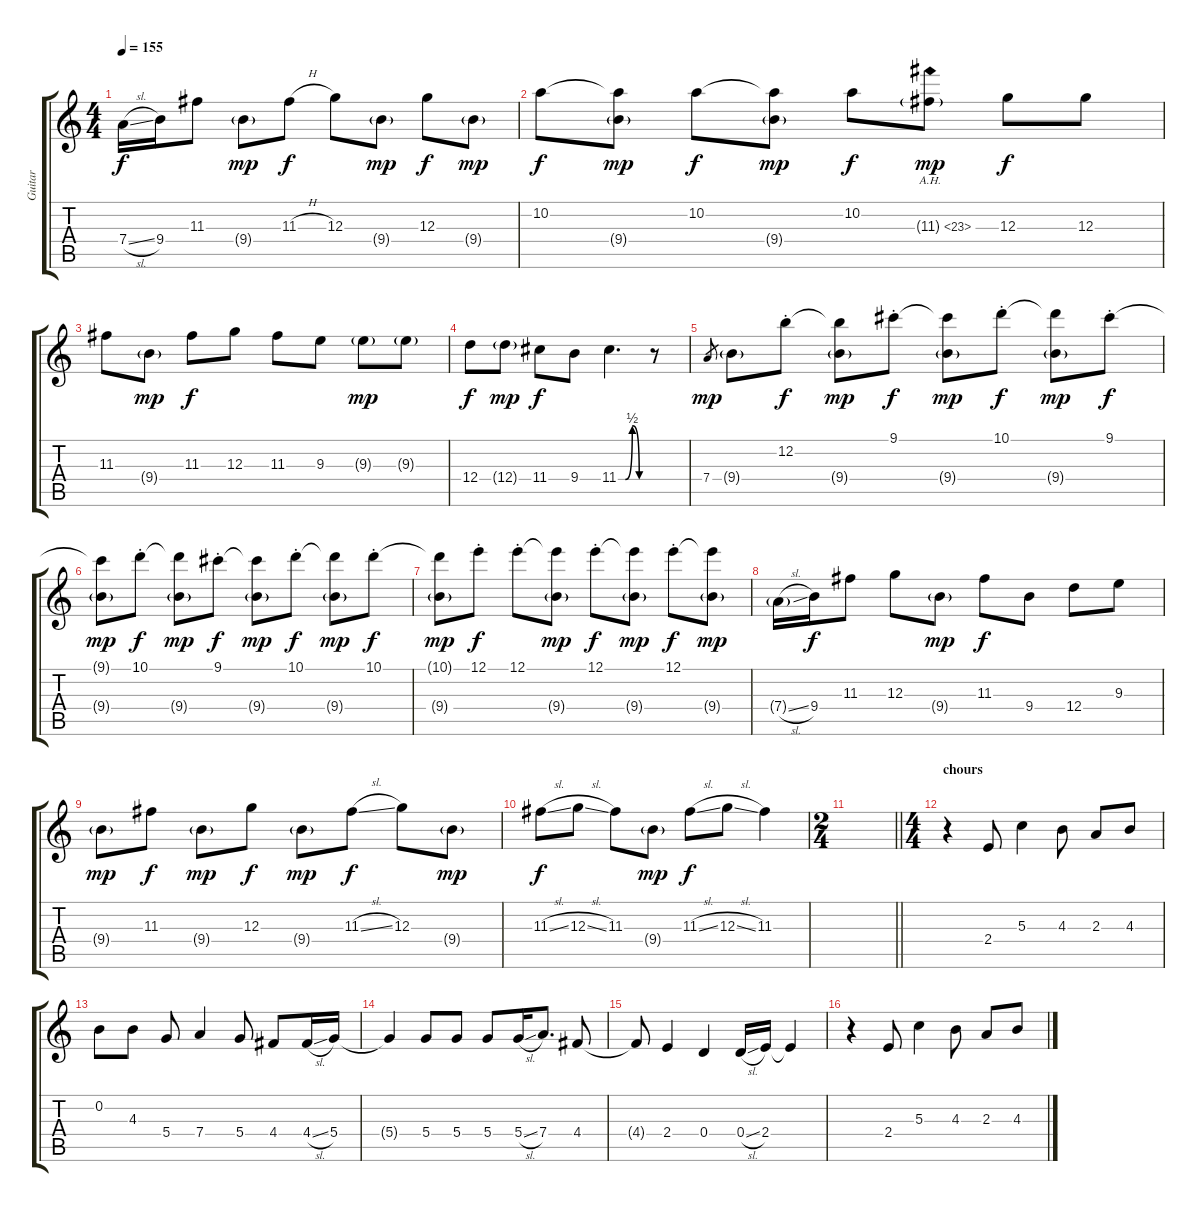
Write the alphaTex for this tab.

\track ("Guitar" "Guitar") {instrument electricguitarjazz}
\staff {score tabs}
\tuning (E4 B3 G3 D3 A2 E2) {hide}
\ts (4 4)
\tempo 155
\clef g2
\ks c
7.4{sl}.16{dy f} 9.4.16 11.3.8 9.4{g}.8{dy mp} 11.3{h}.8{dy f} 12.3.8 9.4{g}.8{dy mp} 12.3.8{dy f} 9.4{g}.8{dy mp} |
10.2.8{dy f} (10.2{t} 9.4{g}).8{dy mp} 10.2.8{dy f} (10.2{t} 9.4{g}).8{dy mp} 10.2.8{dy f} 11.3{ah 12 g}.8{dy mp} 12.3.8{dy f} 12.3.8 |
11.3.8 9.4{g}.8{dy mp} 11.3.8{dy f} 12.3.8 11.3.8 9.3.8 9.3{g}.8{dy mp} 9.3{g}.8 |
12.4.8{dy f} 12.4{g}.8{dy mp} 11.4.8{dy f} 9.4.8 11.4{be (custom 0 0 15 0 30 2 45 0 60 0)}.4{d} r.8 |
7.4.8{gr dy mp} 9.4{g}.8 12.2{st}.8{dy f} (12.2{t} 9.4{g}).8{dy mp} 9.1{st}.8{dy f} (9.1{t} 9.4{g}).8{dy mp} 10.1{st}.8{dy f} (10.1{t} 9.4{g}).8{dy mp} 9.1{st}.8{dy f} |
(9.1{t} 9.4{g}).8{dy mp} 10.1{st}.8{dy f} (10.1{t} 9.4{g}).8{dy mp} 9.1{st}.8{dy f} (9.1{t} 9.4{g}).8{dy mp} 10.1{st}.8{dy f} (10.1{t} 9.4{g}).8{dy mp} 10.1{st}.8{dy f} |
(10.1{t} 9.4{g}).8{dy mp} 12.1{st}.8{dy f} 12.1{st}.8 (12.1{t} 9.4{g}).8{dy mp} 12.1{st}.8{dy f} (12.1{t} 9.4{g}).8{dy mp} 12.1{st}.8{dy f} (12.1{t} 9.4{g}).8{dy mp} |
7.4{sl g}.16 9.4.16{dy f} 11.3.8 12.3.8 9.4{g}.8{dy mp} 11.3.8{dy f} 9.4.8 12.4.8 9.3.8 |
9.4{g}.8{dy mp} 11.3.8{dy f} 9.4{g}.8{dy mp} 12.3.8{dy f} 9.4{g}.8{dy mp} 11.3{sl}.8{dy f} 12.3.8 9.4{g}.8{dy mp} |
11.3{sl}.8{dy f} 12.3{sl}.8 11.3.8 9.4{g}.8{dy mp} 11.3{sl}.8{dy f} 12.3{sl}.8 11.3.4 |
\ts (2 4)
\barLineRight lightlight
|
\ts (4 4)
\section ("" "chours")
r.4 2.4.8 5.3.4 4.3.8 2.3.8 4.3.8 |
0.2.8 4.3.8 5.4.8 7.4.4 5.4.8 4.4.8 4.4{sl}.16 5.4.16 |
5.4{t}.4 5.4.8 5.4.8 5.4.8 5.4{sl}.16 7.4.8{d} 4.4.8 |
4.4{t}.8 2.4.4 0.4.4 0.4{sl}.16 2.4.16 2.4{t}.4 |
r.4 2.4.8 5.3.4 4.3.8 2.3.8 4.3.8
